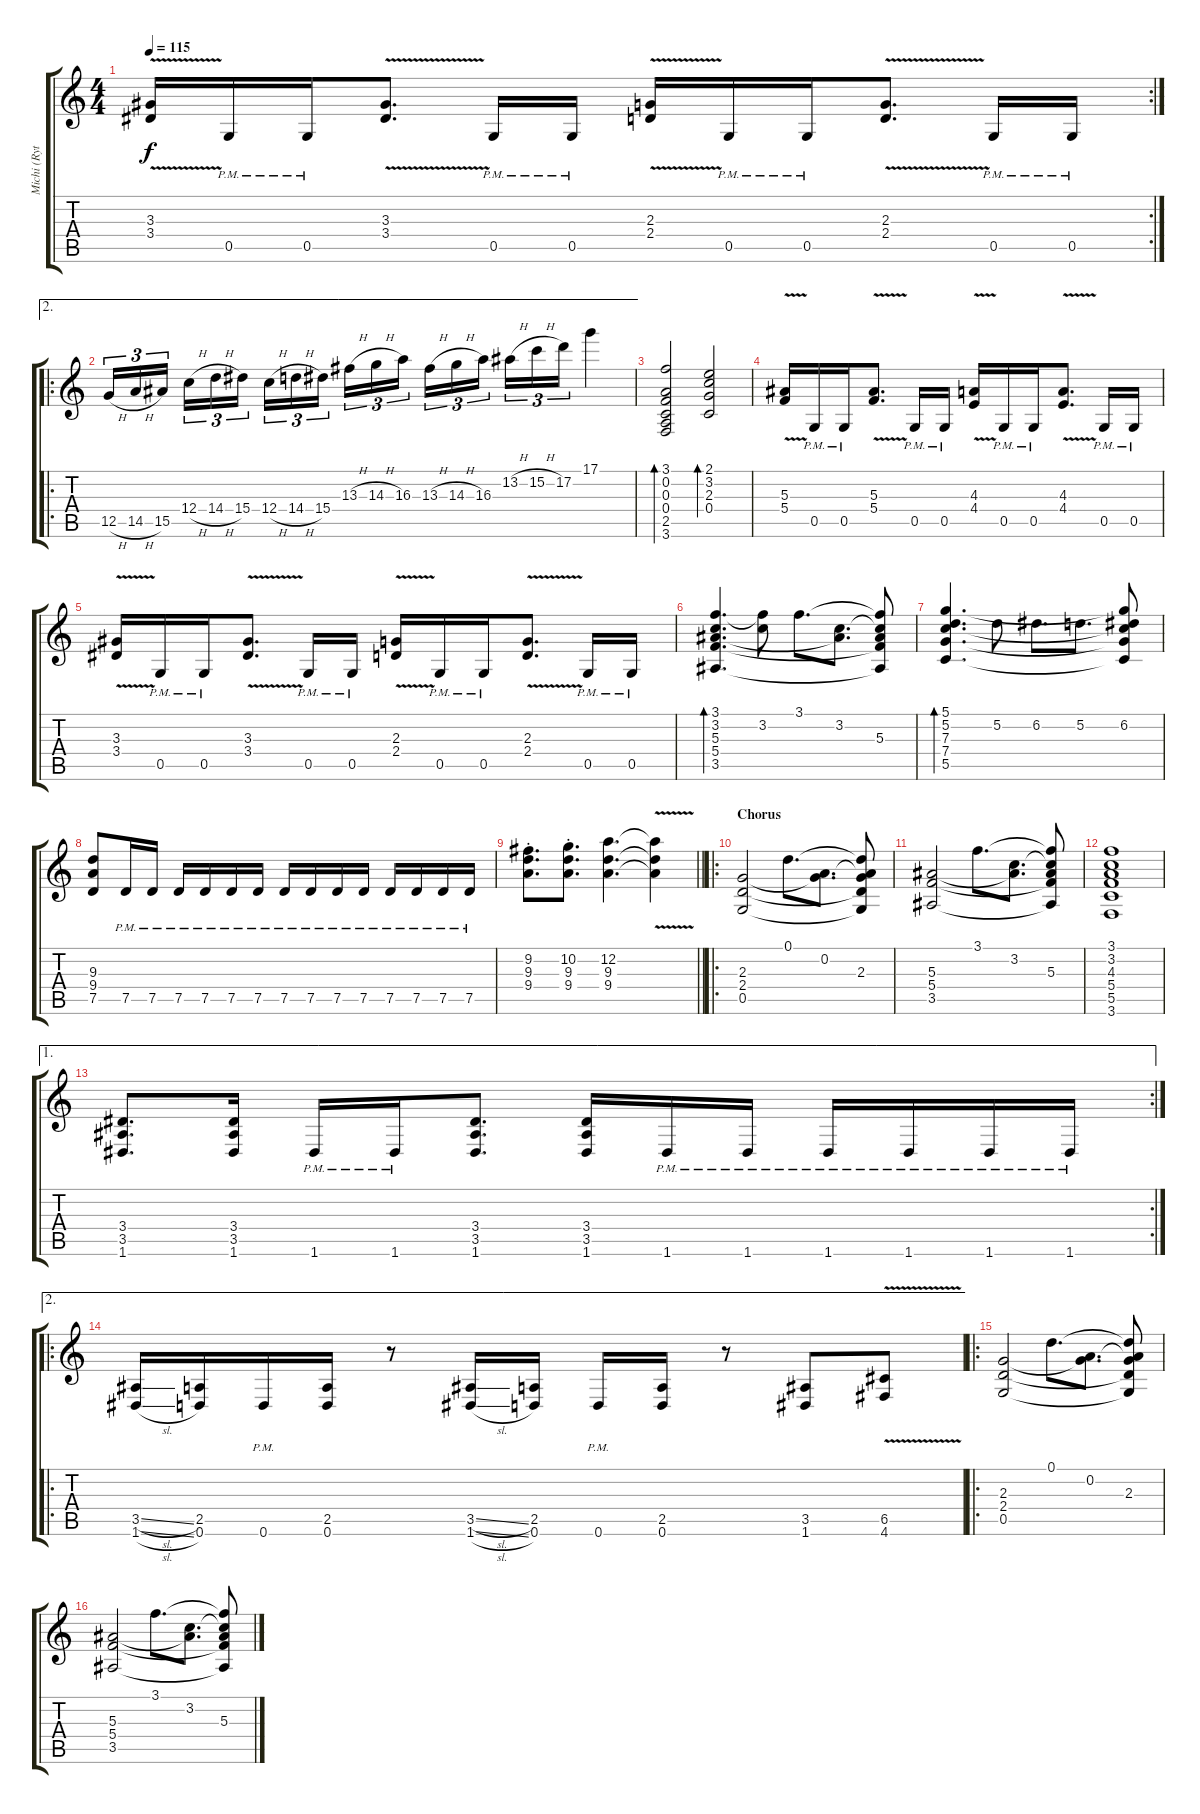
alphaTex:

\track ("Michi (Rythm Guitar I)" "Michi (Ryt") {instrument distortionguitar}
\staff {score tabs}
\tuning (D4 A3 F3 C3 G2 D2) {hide}
\rc 2
\ts (4 4)
\tempo 115
\clef g2
\ks c
(3.3{v} 3.4{v}).16{dy f} 0.5{pm}.16 0.5{pm}.16 (3.3{v} 3.4{v}).8{d} 0.5{pm}.16 0.5{pm}.16 (2.3{v} 2.4{v}).16 0.5{pm}.16 0.5{pm}.16 (2.3{v} 2.4{v}).8{d} 0.5{pm}.16 0.5{pm}.16 |
\ae 2
\ro
12.5{h}.16{tu (3 2)} 14.5{h}.16{tu (3 2)} 15.5.16{tu (3 2) beam splitsecondary} 12.4{h}.16{tu (3 2)} 14.4{h}.16{tu (3 2)} 15.4.16{tu (3 2)} 12.4{h}.16{tu (3 2)} 14.4{h}.16{tu (3 2)} 15.4.16{tu (3 2) beam splitsecondary} 13.3{h}.16{tu (3 2)} 14.3{h}.16{tu (3 2)} 16.3.16{tu (3 2)} 13.3{h}.16{tu (3 2)} 14.3{h}.16{tu (3 2)} 16.3.16{tu (3 2) beam splitsecondary} 13.2{h}.16{tu (3 2)} 15.2{h}.16{tu (3 2)} 17.2.16{tu (3 2)} 17.1.4 |
(3.1 0.2 0.3 0.4 2.5 3.6).2{bd 60} (2.1 3.2 2.3 0.4).2{bd 60} |
(5.3{v} 5.4{v}).16 0.5{pm}.16 0.5{pm}.16 (5.3{v} 5.4{v}).8{d} 0.5{pm}.16 0.5{pm}.16 (4.3{v} 4.4{v}).16 0.5{pm}.16 0.5{pm}.16 (4.3{v} 4.4{v}).8{d} 0.5{pm}.16 0.5{pm}.16 |
(3.3{v} 3.4{v}).16 0.5{pm}.16 0.5{pm}.16 (3.3{v} 3.4{v}).8{d} 0.5{pm}.16 0.5{pm}.16 (2.3{v} 2.4{v}).16 0.5{pm}.16 0.5{pm}.16 (2.3{v} 2.4{v}).8{d} 0.5{pm}.16 0.5{pm}.16 |
(3.1 3.2 5.3 5.4 3.5).4{d bd 60 volume 13 balance 2 instrument distortionguitar} (3.1{t} 3.2).8 3.1.8{d} (3.2 5.3{t}).8{d} (3.1{t} 3.2{t} 5.3 5.4{t} 3.5{t}).8 |
(5.1 5.2 7.3 7.4 5.5).4{d bd 60} 5.2.8 6.2.8{d} 5.2.8{d} (5.1{t} 6.2 7.3{t} 7.4{t} 5.5{t}).8 |
(9.3 9.4 7.5).8 7.5{pm}.16 7.5{pm}.16 7.5{pm}.16 7.5{pm}.16 7.5{pm}.16 7.5{pm}.16 7.5{pm}.16 7.5{pm}.16 7.5{pm}.16 7.5{pm}.16 7.5{pm}.16 7.5{pm}.16 7.5{pm}.16 7.5{pm}.16 |
\barLineRight lightlight
(9.2{st} 9.3{st} 9.4{st}).8{d} (10.2{st} 9.3{st} 9.4{st}).8{d} (12.2 9.3 9.4).4{d} (12.2{v t} 9.3{v t} 9.4{v t}).4 |
\ro
\section ("" "Chorus")
(2.3 2.4 0.5).2 0.1.8{d} (0.2 2.3{t}).8{d} (0.1{t} 0.2{t} 2.3 2.4{t} 0.5{t}).8 |
(5.3 5.4 3.5).2 3.1.8{d} (3.2 5.3{t}).8{d} (3.1{t} 3.2{t} 5.3 5.4{t} 3.5{t}).8 |
(3.1 3.2 4.3 5.4 5.5 3.6).1 |
\ae 1
\rc 2
(3.4 3.5 1.6).8{d} (3.4 3.5 1.6).16 1.6{pm}.16 1.6{pm}.16 (3.4 3.5 1.6).8{d} (3.4 3.5 1.6).16 1.6{pm}.16 1.6{pm}.16 1.6{pm}.16 1.6{pm}.16 1.6{pm}.16 1.6{pm}.16 |
\ae 2
\ro
(3.5{sl} 1.6{sl}).16 (2.5 0.6).16 0.6{pm}.16 (2.5 0.6).16 r.8 (3.5{sl} 1.6{sl}).16 (2.5 0.6).16 0.6{pm}.16 (2.5 0.6).16 r.8 (3.5 1.6).8 (6.5{v} 4.6{v}).8 |
\ro
(2.3 2.4 0.5).2 0.1.8{d} (0.2 2.3{t}).8{d} (0.1{t} 0.2{t} 2.3 2.4{t} 0.5{t}).8 |
(5.3 5.4 3.5).2 3.1.8{d} (3.2 5.3{t}).8{d} (3.1{t} 3.2{t} 5.3 5.4{t} 3.5{t}).8
